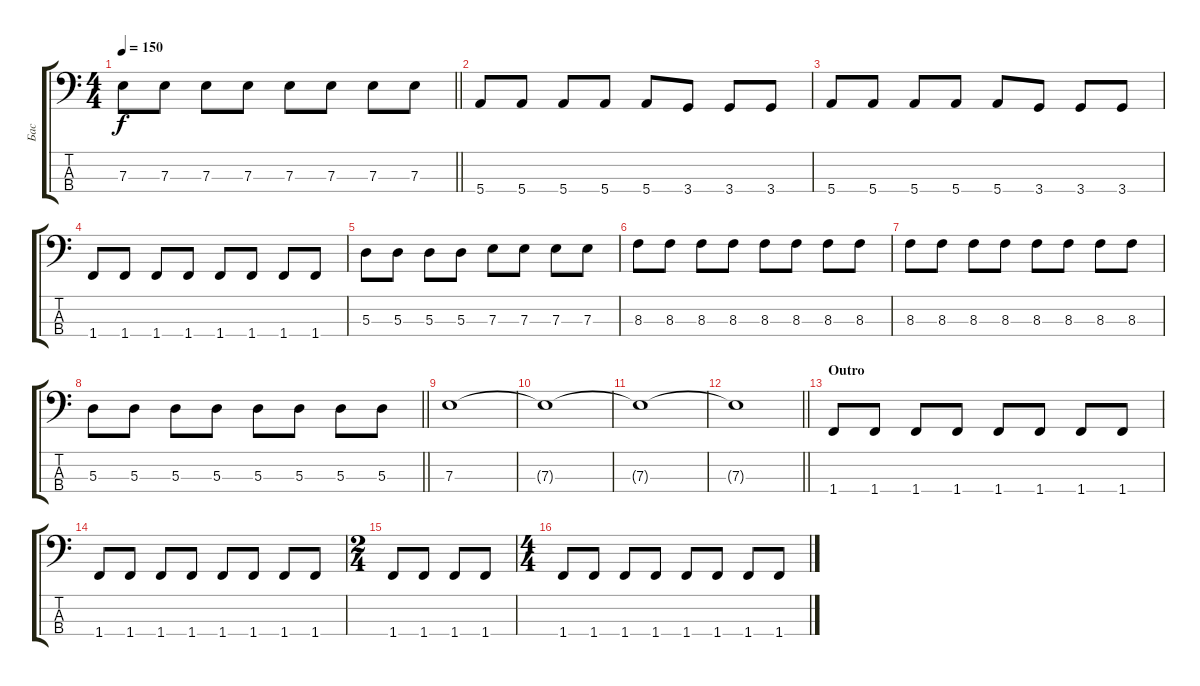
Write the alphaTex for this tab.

\track ("Бас" "Бас") {instrument electricbassfinger}
\staff {score tabs}
\tuning (G2 D2 A1 E1) {hide}
\ts (4 4)
\tempo 150
\clef f4
\barLineRight lightlight
\ks c
7.3.8{dy f} 7.3.8 7.3.8 7.3.8 7.3.8 7.3.8 7.3.8 7.3.8 |
\section ("" " ")
5.4.8 5.4.8 5.4.8 5.4.8 5.4.8 3.4.8 3.4.8 3.4.8 |
5.4.8 5.4.8 5.4.8 5.4.8 5.4.8 3.4.8 3.4.8 3.4.8 |
1.4.8 1.4.8 1.4.8 1.4.8 1.4.8 1.4.8 1.4.8 1.4.8 |
5.3.8 5.3.8 5.3.8 5.3.8 7.3.8 7.3.8 7.3.8 7.3.8 |
8.3.8 8.3.8 8.3.8 8.3.8 8.3.8 8.3.8 8.3.8 8.3.8 |
8.3.8 8.3.8 8.3.8 8.3.8 8.3.8 8.3.8 8.3.8 8.3.8 |
\barLineRight lightlight
5.3.8 5.3.8 5.3.8 5.3.8 5.3.8 5.3.8 5.3.8 5.3.8 |
\section ("" " ")
7.3.1 |
7.3{t}.1 |
7.3{t}.1 |
\barLineRight lightlight
7.3{t}.1 |
\section ("" "Outro")
1.4.8 1.4.8 1.4.8 1.4.8 1.4.8 1.4.8 1.4.8 1.4.8 |
1.4.8 1.4.8 1.4.8 1.4.8 1.4.8 1.4.8 1.4.8 1.4.8 |
\ts (2 4)
1.4.8 1.4.8 1.4.8 1.4.8 |
\ts (4 4)
1.4.8 1.4.8 1.4.8 1.4.8 1.4.8 1.4.8 1.4.8 1.4.8
